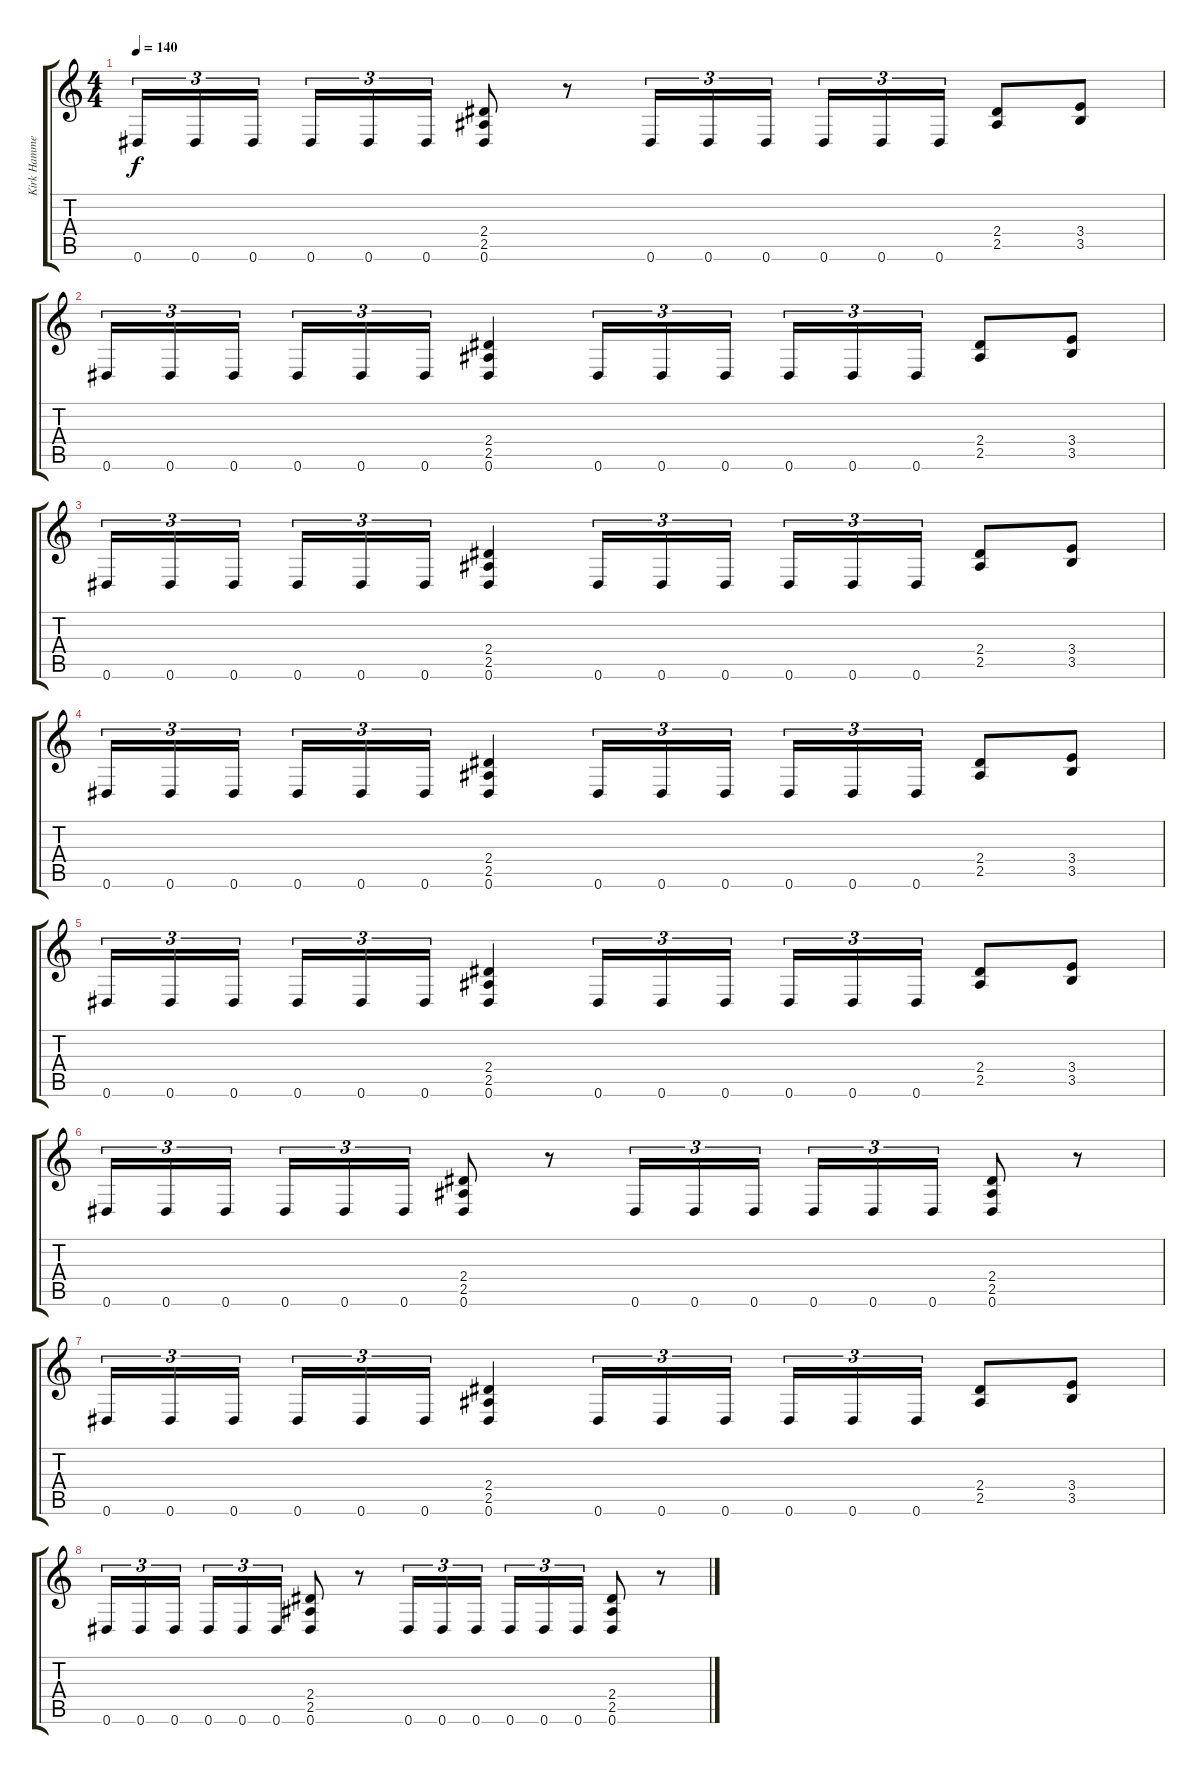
\track ("Kirk Hammet" "Kirk Hamme") {instrument electricguitarclean}
\staff {score tabs}
\tuning (Eb4 Bb3 Gb3 Db3 Ab2 Eb2) {hide}
\ts (4 4)
\tempo 140
\clef g2
\ks c
0.6.16{tu (3 2) dy f} 0.6.16{tu (3 2)} 0.6.16{tu (3 2)} 0.6.16{tu (3 2)} 0.6.16{tu (3 2)} 0.6.16{tu (3 2)} (2.4 2.5 0.6).8 r.8 0.6.16{tu (3 2)} 0.6.16{tu (3 2)} 0.6.16{tu (3 2)} 0.6.16{tu (3 2)} 0.6.16{tu (3 2)} 0.6.16{tu (3 2)} (2.4 2.5).8 (3.4 3.5).8 |
0.6.16{tu (3 2)} 0.6.16{tu (3 2)} 0.6.16{tu (3 2)} 0.6.16{tu (3 2)} 0.6.16{tu (3 2)} 0.6.16{tu (3 2)} (2.4 2.5 0.6).4 0.6.16{tu (3 2)} 0.6.16{tu (3 2)} 0.6.16{tu (3 2)} 0.6.16{tu (3 2)} 0.6.16{tu (3 2)} 0.6.16{tu (3 2)} (2.4 2.5).8 (3.4 3.5).8 |
0.6.16{tu (3 2)} 0.6.16{tu (3 2)} 0.6.16{tu (3 2)} 0.6.16{tu (3 2)} 0.6.16{tu (3 2)} 0.6.16{tu (3 2)} (2.4 2.5 0.6).4 0.6.16{tu (3 2)} 0.6.16{tu (3 2)} 0.6.16{tu (3 2)} 0.6.16{tu (3 2)} 0.6.16{tu (3 2)} 0.6.16{tu (3 2)} (2.4 2.5).8 (3.4 3.5).8 |
0.6.16{tu (3 2)} 0.6.16{tu (3 2)} 0.6.16{tu (3 2)} 0.6.16{tu (3 2)} 0.6.16{tu (3 2)} 0.6.16{tu (3 2)} (2.4 2.5 0.6).4 0.6.16{tu (3 2)} 0.6.16{tu (3 2)} 0.6.16{tu (3 2)} 0.6.16{tu (3 2)} 0.6.16{tu (3 2)} 0.6.16{tu (3 2)} (2.4 2.5).8 (3.4 3.5).8 |
0.6.16{tu (3 2)} 0.6.16{tu (3 2)} 0.6.16{tu (3 2)} 0.6.16{tu (3 2)} 0.6.16{tu (3 2)} 0.6.16{tu (3 2)} (2.4 2.5 0.6).4 0.6.16{tu (3 2)} 0.6.16{tu (3 2)} 0.6.16{tu (3 2)} 0.6.16{tu (3 2)} 0.6.16{tu (3 2)} 0.6.16{tu (3 2)} (2.4 2.5).8 (3.4 3.5).8 |
0.6.16{tu (3 2)} 0.6.16{tu (3 2)} 0.6.16{tu (3 2)} 0.6.16{tu (3 2)} 0.6.16{tu (3 2)} 0.6.16{tu (3 2)} (2.4 2.5 0.6).8 r.8 0.6.16{tu (3 2)} 0.6.16{tu (3 2)} 0.6.16{tu (3 2)} 0.6.16{tu (3 2)} 0.6.16{tu (3 2)} 0.6.16{tu (3 2)} (2.4 2.5 0.6).8 r.8 |
0.6.16{tu (3 2)} 0.6.16{tu (3 2)} 0.6.16{tu (3 2)} 0.6.16{tu (3 2)} 0.6.16{tu (3 2)} 0.6.16{tu (3 2)} (2.4 2.5 0.6).4 0.6.16{tu (3 2)} 0.6.16{tu (3 2)} 0.6.16{tu (3 2)} 0.6.16{tu (3 2)} 0.6.16{tu (3 2)} 0.6.16{tu (3 2)} (2.4 2.5).8 (3.4 3.5).8 |
0.6.16{tu (3 2)} 0.6.16{tu (3 2)} 0.6.16{tu (3 2)} 0.6.16{tu (3 2)} 0.6.16{tu (3 2)} 0.6.16{tu (3 2)} (2.4 2.5 0.6).8 r.8 0.6.16{tu (3 2)} 0.6.16{tu (3 2)} 0.6.16{tu (3 2)} 0.6.16{tu (3 2)} 0.6.16{tu (3 2)} 0.6.16{tu (3 2)} (2.4 2.5 0.6).8 r.8
